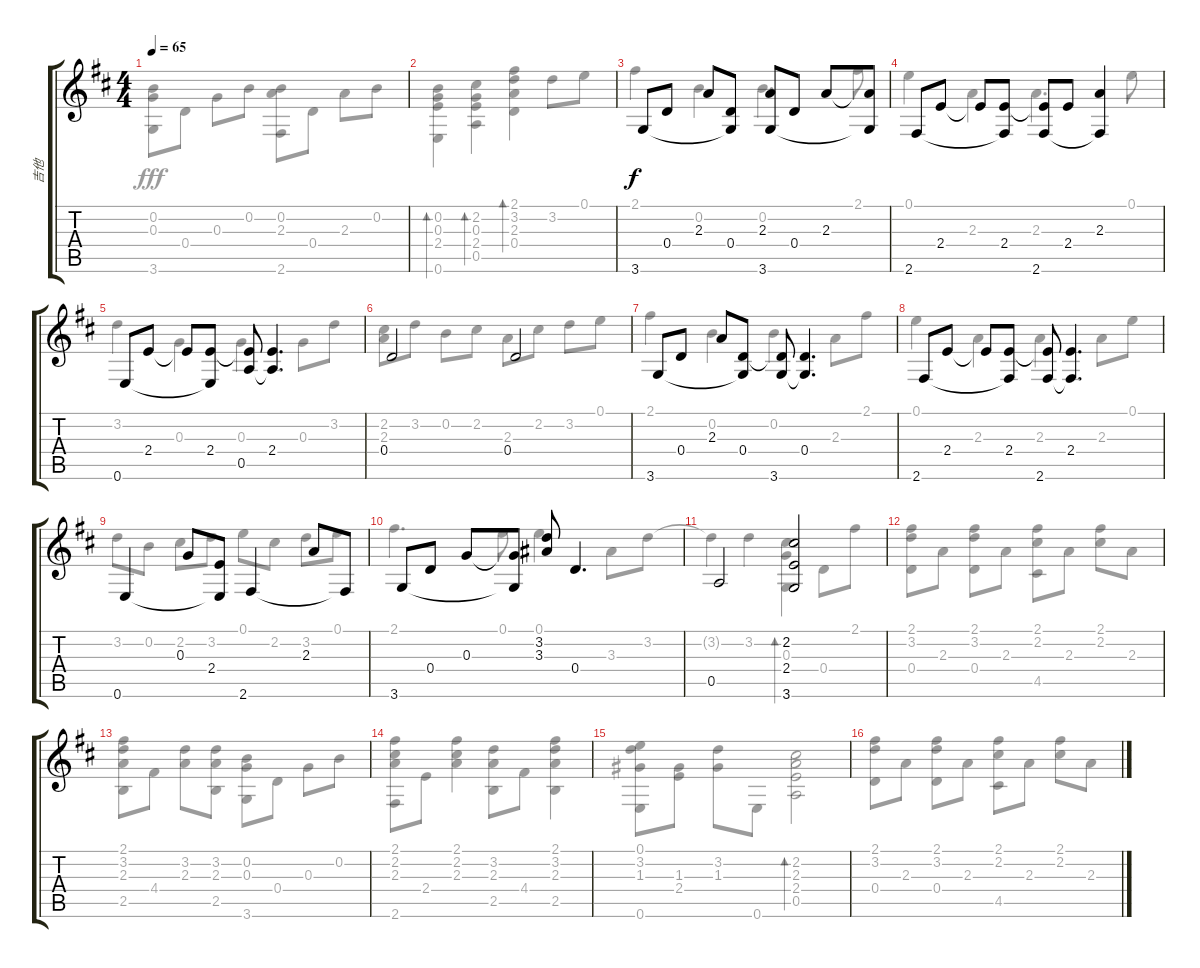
\track ("吉他" "吉他") {instrument acousticguitarsteel}
\staff {score tabs}
\tuning (E4 B3 G3 D3 A2 E2) {hide}
\voice
\ts (4 4)
\tempo 65
\clef g2
\ks d
|
|
3.6.8 0.4.8 2.3.8 (0.4 3.6{t}).8 (2.3 3.6).8 0.4.8 2.3.8 (2.3{t} 3.6{t}).8 |
2.6.8 2.4.8 2.4{t}.8 (2.4 2.6{t}).8 (2.4{t} 2.6).8 2.4.8 (2.3 2.6{t}).4 |
0.6.8 2.4.8 2.4{t}.8 (2.4 0.6{t}).8 (2.4{t} 0.5).8 (2.4 0.5{t}).4{d} |
0.4.2 0.4.2 |
3.6.8 0.4.8 2.3.8 (0.4 3.6{t}).8 (0.4{t} 3.6).8 (0.4 3.6{t}).4{d} |
2.6.8 2.4.8 2.4{t}.8 (2.4 2.6{t}).8 (2.4{t} 2.6).8 (2.4 2.6{t}).4{d} |
0.6.4 0.3.8 (2.4 0.6{t}).8 2.6.4 2.3.8 2.6{t}.8 |
3.6.8 0.4.8 0.3.8 (0.3{t} 3.6{t}).8 (3.2 3.3).8 0.4.4{d} |
0.5.2 (2.2 2.4 3.6).2 |
|
|
|
|
\voice
\clef g2
\ottava regular
\simile none
\ks d
(0.2 0.3 3.6).8{dy fff} 0.4.8 0.3.8 0.2.8 (0.2 2.3 2.6).8 0.4.8 2.3.8 0.2.8 |
(0.2 0.3 2.4 0.6).4{bd 120} (2.2 0.3 2.4 0.5).4{bd 120} (2.1 3.2 2.3 0.4).4{bd 120} 3.2.8 0.1.8 |
2.1.4 0.2.4 0.2.4{d} 2.1.8 |
0.1.4 2.3.4 2.3.4{d} 0.1.8 |
3.2.4 0.3.4 0.3.4 0.3.8 3.2.8 |
(2.2 2.3).8 3.2.8 0.2.8 2.2.8 2.3.8 2.2.8 3.2.8 0.1.8 |
2.1.4 0.2.4 0.2.4 2.3.8 2.1.8 |
0.1.4 2.3.4 2.3.4 2.3.8 0.1.8 |
3.2.8 0.2.8 2.2.8 3.2.8 0.1.8 2.2.8 3.2.8 0.1.8 |
2.1.4{d} 0.1.8 0.1.4 3.3.8 3.2.8 |
3.2{t}.4 3.2.4 (2.2 0.3 3.6).4{bd 120} 0.4.8 2.1.8 |
(2.1 3.2 0.4).8 2.3.8 (2.1 3.2 0.4).8 2.3.8 (2.1 2.2 4.5).8 2.3.8 (2.1 2.2).8 2.3.8 |
(2.1 3.2 2.3 2.5).8 4.4.8 (3.2 2.3).8 (3.2 2.3 2.5).8 (0.2 0.3 3.6).8 0.4.8 0.3.8 0.2.8 |
(2.1 2.2 2.3 2.6).8 2.4.8 (2.1 2.2 2.3).4 (3.2 2.3 2.5).8 4.4.8 (2.1 3.2 2.3 2.5).4 |
(0.1 3.2 1.3 0.6).8 (1.3 2.4).8 (3.2 1.3).8 0.6.8 (2.2 2.3 2.4 0.5).2{bd 120} |
(2.1 3.2 0.4).8 2.3.8 (2.1 3.2 0.4).8 2.3.8 (2.1 2.2 4.5).8 2.3.8 (2.1 2.2).8 2.3.8
